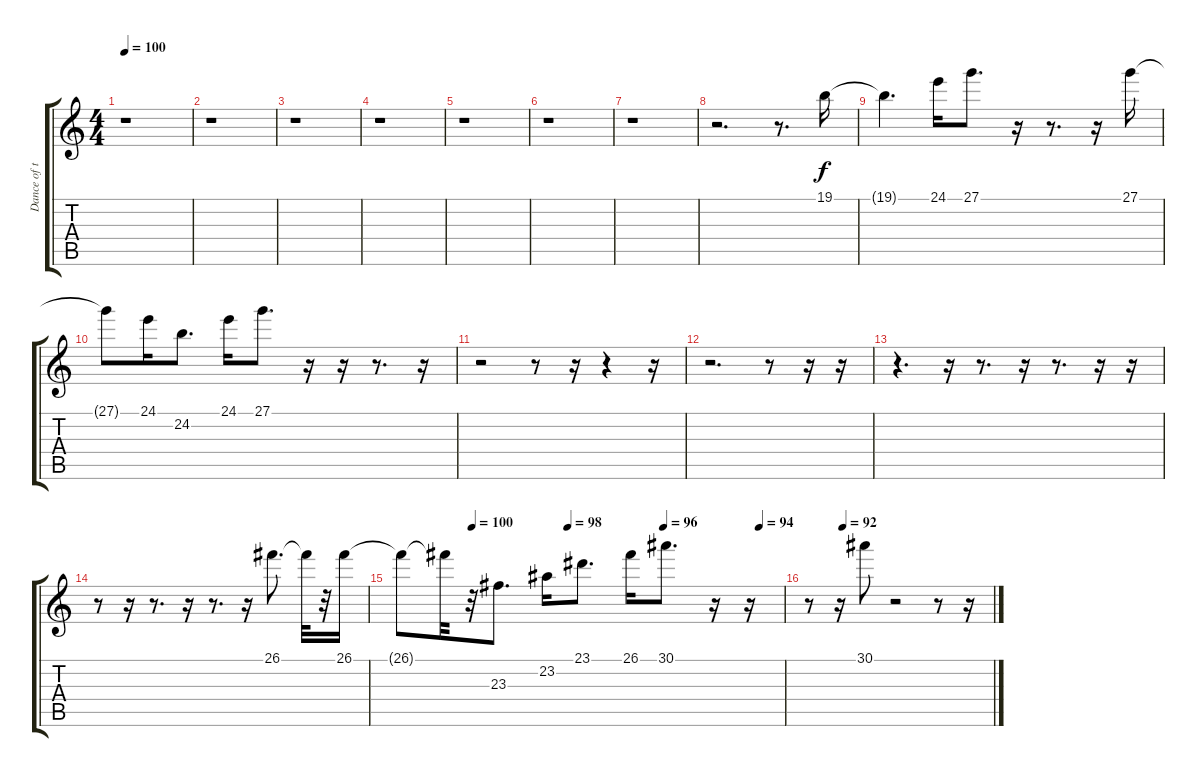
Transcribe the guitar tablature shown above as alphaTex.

\track ("Dance of the knights" "Dance of t") {instrument piccolo}
\staff {score tabs}
\tuning (E4 B3 G3 D3 A2 E2) {hide}
\ts (4 4)
\tempo 100
\clef g2
\ks c
r.1{dy f} |
r.1 |
r.1 |
r.1 |
r.1 |
r.1 |
r.1 |
r.2{d} r.8{d} 19.1.16 |
19.1{t}.4{d} 24.1.16 27.1.8{d} r.16 r.8{d} r.16 27.1.16 |
27.1{t}.8 24.1.16 24.2.8{d} 24.1.16 27.1.8{d} r.16 r.16 r.8{d} r.16 |
r.2 r.8 r.16 r.4 r.16 |
r.2{d} r.8 r.16 r.16 |
r.4{d} r.16 r.8{d} r.16 r.8{d} r.16 r.16 |
r.8 r.16 r.8{d} r.16 r.8{d} r.16 26.1.8{d} 26.1{t}.32 r.32 26.1.16 |
\tempo (100 0.1875)
\tempo (98 0.4375)
\tempo (96 0.6875)
\tempo (94 0.9375)
26.1{t}.8 26.1{t}.32 r.32 23.3.8{d} 23.2.16 23.1.8{d} 26.1.16 30.1.8{d} r.16 r.16 |
\tempo (92 0.1875)
r.8 r.16 30.1.8 r.2 r.8 r.16
